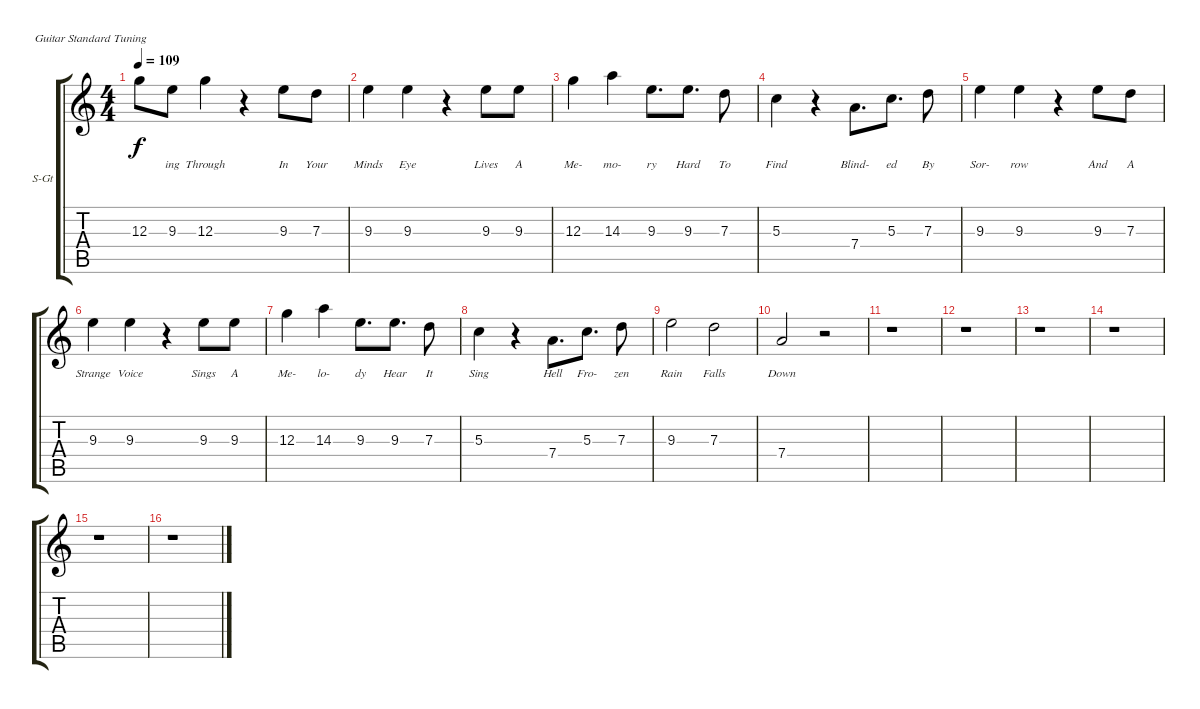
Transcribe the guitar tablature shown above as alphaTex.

\bracketExtendMode groupsimilarinstruments
\firstSystemTrackNameOrientation horizontal
\otherSystemsTrackNameOrientation horizontal
\track ("Voice" "S-Gt") {mute instrument clarinet}
\staff {score tabs}
\tuning (E4 B3 G3 D3 A2 E2)
\displaytranspose 12
\ts (4 4)
\tempo 109
\clef g2
\ks c
12.3{t}.8{dy f} 9.3.8{lyrics (0 "ing") lyrics (1 "") lyrics (2 "") lyrics (3 "") lyrics (4 "")} 12.3.4{lyrics (0 "Through") lyrics (1 "") lyrics (2 "") lyrics (3 "") lyrics (4 "")} r.4 9.3.8{lyrics (0 "In") lyrics (1 "") lyrics (2 "") lyrics (3 "") lyrics (4 "")} 7.3.8{lyrics (0 "Your") lyrics (1 "") lyrics (2 "") lyrics (3 "") lyrics (4 "")} |
9.3.4{lyrics (0 "Minds") lyrics (1 "") lyrics (2 "") lyrics (3 "") lyrics (4 "")} 9.3.4{lyrics (0 "Eye") lyrics (1 "") lyrics (2 "") lyrics (3 "") lyrics (4 "")} r.4 9.3.8{lyrics (0 "Lives") lyrics (1 "") lyrics (2 "") lyrics (3 "") lyrics (4 "")} 9.3.8{lyrics (0 "A") lyrics (1 "") lyrics (2 "") lyrics (3 "") lyrics (4 "")} |
12.3.4{lyrics (0 "Me-") lyrics (1 "") lyrics (2 "") lyrics (3 "") lyrics (4 "")} 14.3.4{lyrics (0 "mo-") lyrics (1 "") lyrics (2 "") lyrics (3 "") lyrics (4 "")} 9.3.8{d lyrics (0 "ry") lyrics (1 "") lyrics (2 "") lyrics (3 "") lyrics (4 "")} 9.3.8{d lyrics (0 "Hard") lyrics (1 "") lyrics (2 "") lyrics (3 "") lyrics (4 "")} 7.3.8{lyrics (0 "To") lyrics (1 "") lyrics (2 "") lyrics (3 "") lyrics (4 "")} |
5.3.4{lyrics (0 "Find") lyrics (1 "") lyrics (2 "") lyrics (3 "") lyrics (4 "")} r.4 7.4.8{d lyrics (0 "Blind-") lyrics (1 "") lyrics (2 "") lyrics (3 "") lyrics (4 "")} 5.3.8{d lyrics (0 "ed") lyrics (1 "") lyrics (2 "") lyrics (3 "") lyrics (4 "")} 7.3.8{lyrics (0 "By") lyrics (1 "") lyrics (2 "") lyrics (3 "") lyrics (4 "")} |
9.3.4{lyrics (0 "Sor-") lyrics (1 "") lyrics (2 "") lyrics (3 "") lyrics (4 "")} 9.3.4{lyrics (0 "row") lyrics (1 "") lyrics (2 "") lyrics (3 "") lyrics (4 "")} r.4 9.3.8{lyrics (0 "And") lyrics (1 "") lyrics (2 "") lyrics (3 "") lyrics (4 "")} 7.3.8{lyrics (0 "A") lyrics (1 "") lyrics (2 "") lyrics (3 "") lyrics (4 "")} |
9.3.4{lyrics (0 "Strange") lyrics (1 "") lyrics (2 "") lyrics (3 "") lyrics (4 "")} 9.3.4{lyrics (0 "Voice") lyrics (1 "") lyrics (2 "") lyrics (3 "") lyrics (4 "")} r.4 9.3.8{lyrics (0 "Sings") lyrics (1 "") lyrics (2 "") lyrics (3 "") lyrics (4 "")} 9.3.8{lyrics (0 "A") lyrics (1 "") lyrics (2 "") lyrics (3 "") lyrics (4 "")} |
12.3.4{lyrics (0 "Me-") lyrics (1 "") lyrics (2 "") lyrics (3 "") lyrics (4 "")} 14.3.4{lyrics (0 "lo-") lyrics (1 "") lyrics (2 "") lyrics (3 "") lyrics (4 "")} 9.3.8{d lyrics (0 "dy") lyrics (1 "") lyrics (2 "") lyrics (3 "") lyrics (4 "")} 9.3.8{d lyrics (0 "Hear") lyrics (1 "") lyrics (2 "") lyrics (3 "") lyrics (4 "")} 7.3.8{lyrics (0 "It") lyrics (1 "") lyrics (2 "") lyrics (3 "") lyrics (4 "")} |
5.3.4{lyrics (0 "Sing") lyrics (1 "") lyrics (2 "") lyrics (3 "") lyrics (4 "")} r.4 7.4.8{d lyrics (0 "Hell") lyrics (1 "") lyrics (2 "") lyrics (3 "") lyrics (4 "")} 5.3.8{d lyrics (0 "Fro-") lyrics (1 "") lyrics (2 "") lyrics (3 "") lyrics (4 "")} 7.3.8{lyrics (0 "zen") lyrics (1 "") lyrics (2 "") lyrics (3 "") lyrics (4 "")} |
9.3.2{lyrics (0 "Rain") lyrics (1 "") lyrics (2 "") lyrics (3 "") lyrics (4 "")} 7.3.2{lyrics (0 "Falls") lyrics (1 "") lyrics (2 "") lyrics (3 "") lyrics (4 "")} |
7.4.2{lyrics (0 "Down") lyrics (1 "") lyrics (2 "") lyrics (3 "") lyrics (4 "")} r.2 |
r.1 |
r.1 |
r.1 |
r.1 |
r.1 |
r.1
